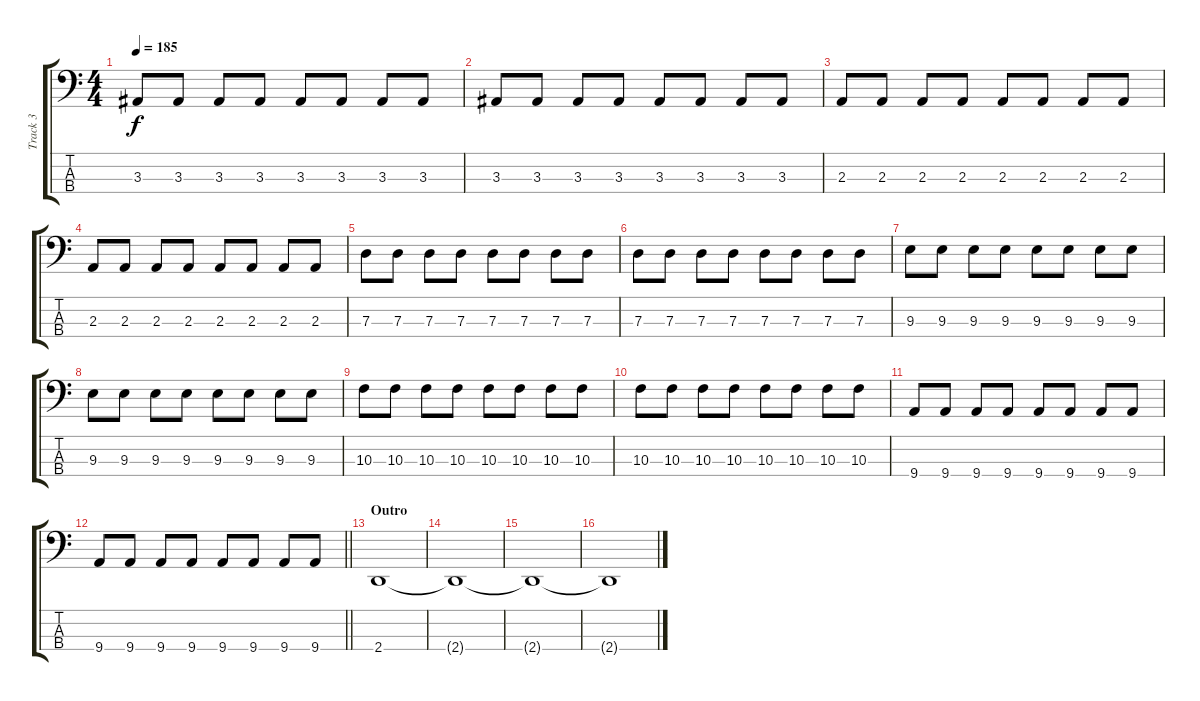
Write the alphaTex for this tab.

\track ("Track 3" "Track 3") {instrument electricbasspick}
\staff {score tabs}
\tuning (F2 C2 G1 C1) {hide}
\ts (4 4)
\tempo 185
\clef f4
\ks c
3.3.8{dy f} 3.3.8 3.3.8 3.3.8 3.3.8 3.3.8 3.3.8 3.3.8 |
3.3.8 3.3.8 3.3.8 3.3.8 3.3.8 3.3.8 3.3.8 3.3.8 |
2.3.8 2.3.8 2.3.8 2.3.8 2.3.8 2.3.8 2.3.8 2.3.8 |
2.3.8 2.3.8 2.3.8 2.3.8 2.3.8 2.3.8 2.3.8 2.3.8 |
7.3.8 7.3.8 7.3.8 7.3.8 7.3.8 7.3.8 7.3.8 7.3.8 |
7.3.8 7.3.8 7.3.8 7.3.8 7.3.8 7.3.8 7.3.8 7.3.8 |
9.3.8 9.3.8 9.3.8 9.3.8 9.3.8 9.3.8 9.3.8 9.3.8 |
9.3.8 9.3.8 9.3.8 9.3.8 9.3.8 9.3.8 9.3.8 9.3.8 |
10.3.8 10.3.8 10.3.8 10.3.8 10.3.8 10.3.8 10.3.8 10.3.8 |
10.3.8 10.3.8 10.3.8 10.3.8 10.3.8 10.3.8 10.3.8 10.3.8 |
9.4.8 9.4.8 9.4.8 9.4.8 9.4.8 9.4.8 9.4.8 9.4.8 |
\barLineRight lightlight
9.4.8 9.4.8 9.4.8 9.4.8 9.4.8 9.4.8 9.4.8 9.4.8 |
\section ("" "Outro")
2.4.1 |
2.4{t}.1 |
2.4{t}.1 |
2.4{t}.1
